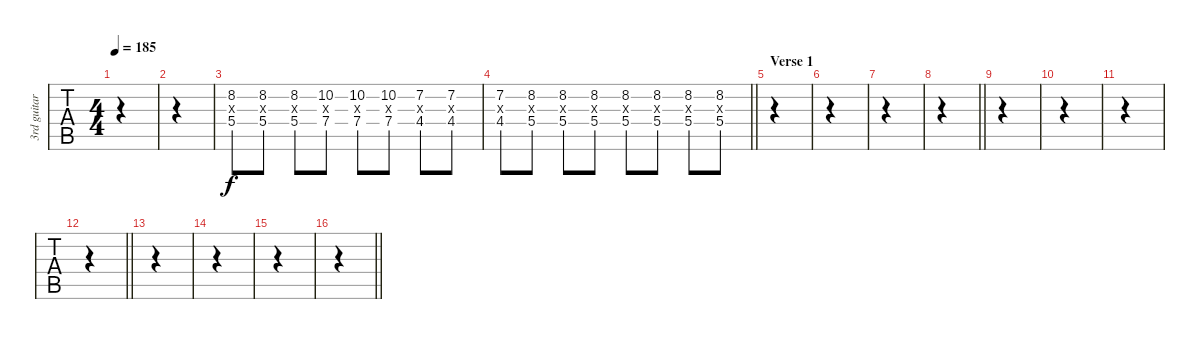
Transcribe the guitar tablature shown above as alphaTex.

\track ("3rd guitar, effects..." "3rd guitar") {instrument overdrivenguitar}
\staff {tabs}
\tuning (E4 B3 G3 D3 A2 E2) {hide}
\ts (4 4)
\tempo 185
\clef g2
\ks c
|
|
(8.2 0.3{x} 5.4).8 (8.2 0.3{x} 5.4).8 (8.2 0.3{x} 5.4).8 (10.2 0.3{x} 7.4).8 (10.2 0.3{x} 7.4).8 (10.2 0.3{x} 7.4).8 (7.2 0.3{x} 4.4).8 (7.2 0.3{x} 4.4).8 |
\barLineRight lightlight
(7.2 0.3{x} 4.4).8 (8.2 0.3{x} 5.4).8 (8.2 0.3{x} 5.4).8 (8.2 0.3{x} 5.4).8 (8.2 0.3{x} 5.4).8 (8.2 0.3{x} 5.4).8 (8.2 0.3{x} 5.4).8 (8.2 0.3{x} 5.4).8 |
\section ("" "Verse 1")
|
|
|
\barLineRight lightlight
|
|
|
|
\barLineRight lightlight
|
|
|
|
\barLineRight lightlight
